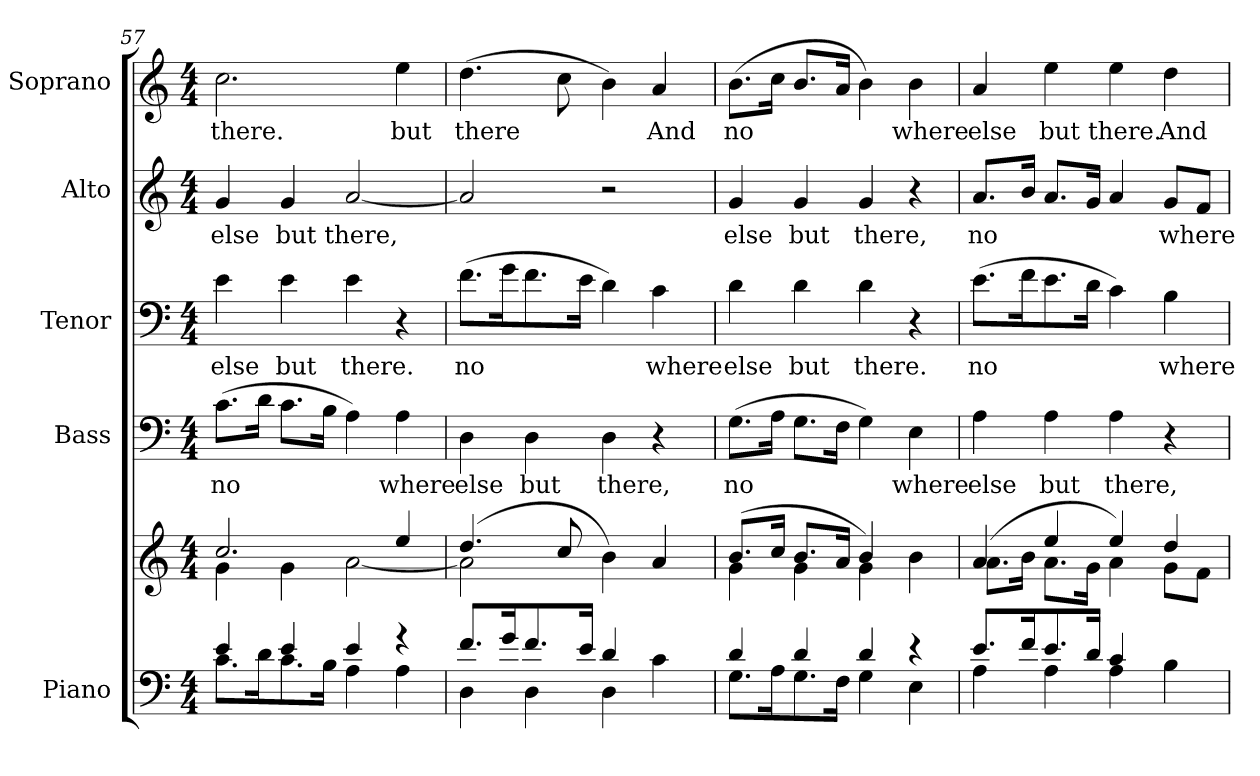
**kern	**kern	**kern	**text	**kern	**text	**kern	**text	**kern	**text
*part5	*part5	*part4	*part4	*part3	*part3	*part2	*part2	*part1	*part1
*staff6	*staff5	*staff4	*staff4	*staff3	*staff3	*staff2	*staff2	*staff1	*staff1
*I"Piano	*	*I"Bass	*	*I"Tenor	*	*I"Alto	*	*I"Soprano	*
*I'Pno.	*	*I'B.	*	*I'T.	*	*I'A.	*	*I'S.	*
!!LO:PB:g=z
*clefF4	*clefG2	*clefF4	*	*clefF4	*	*clefG2	*	*clefG2	*
*k[]	*k[]	*k[]	*	*k[]	*	*k[]	*	*k[]	*
*C:	*C:	*C:	*	*C:	*	*C:	*	*C:	*
*M4/4	*M4/4	*M4/4	*	*M4/4	*	*M4/4	*	*M4/4	*
=57	=57	=57	=57	=57	=57	=57	=57	=57	=57
*^	*^	*	*	*	*	*	*	*	*
!	!	!	!	!	!LO:LY:b:color=#000000	!	!	!	!	!	!
!	!	!	!	!	!	!	!LO:LY:b:color=#000000	!	!	!	!
!	!	!	!	!	!	!	!	!	!LO:LY:b:color=#000000	!	!
!	!	!	!	!	!	!	!	!	!	!	!LO:LY:b:color=#000000
4ei/	8.ci\L	2.cci/	4gi\	(8.ci\L	no	4ei\	else	4gi/	else	2.cci\	there.
.	16di\K	.	.	16di\Jk	.	.	.	.	.	.	.
!	!	!	!	!	!	!	!LO:LY:b:color=#000000	!	!	!	!
!	!	!	!	!	!	!	!	!	!LO:LY:b:color=#000000	!	!
4ei/	8.ci\	.	4gi\	8.ci\L	.	4ei\	but	4gi/	but	.	.
.	16Bi\Jk	.	.	16Bi\Jk	.	.	.	.	.	.	.
!	!	!	!	!	!	!	!LO:LY:b:color=#000000	!	!	!	!
!	!	!	!	!	!	!	!	!	!LO:LY:b:color=#000000	!	!
4ei/	4Ai\	.	[<2ai\	4Ai\)	.	4ei\	there.	[<2ai/	there,	.	.
!	!	!	!	!	!LO:LY:b:color=#000000	!	!	!	!	!	!
!	!	!	!	!	!	!	!	!	!	!	!LO:LY:b:color=#000000
4r	4Ai\	4eei/	.	4Ai\	where	4r	.	.	.	4eei\	but
=58	=58	=58	=58	=58	=58	=58	=58	=58	=58	=58	=58
!	!	!	!	!	!LO:LY:b:color=#000000	!	!	!	!	!	!
!	!	!	!	!	!	!	!LO:LY:b:color=#000000	!	!	!	!
!	!	!	!	!	!	!	!	!	!	!	!LO:LY:b:color=#000000
8.fi/L	4Di\	(4.ddi/	2ai\]	4Di\	else	(8.fi\L	no	2ai/]	.	(4.ddi\	there
16gi/K	.	.	.	.	.	16gi\K	.	.	.	.	.
!	!	!	!	!	!LO:LY:b:color=#000000	!	!	!	!	!	!
8.fi/	4Di\	.	.	4Di\	but	8.fi\	.	.	.	.	.
.	.	8cci/	.	.	.	.	.	.	.	8cci\	.
16ei/Jk	.	.	.	.	.	16ei\Jk	.	.	.	.	.
!	!	!	!	!	!LO:LY:b:color=#000000	!	!	!	!	!	!
4di/	4Di\	4bi\)	2ryy	4Di\	there,	4di\)	.	2r	.	4bi\)	.
!	!	!	!	!	!	!	!LO:LY:b:color=#000000	!	!	!	!
!	!	!	!	!	!	!	!	!	!	!	!LO:LY:b:color=#000000
4ci\	4ryy	4ai/	.	4r	.	4ci\	where	.	.	4ai/	And
=59	=59	=59	=59	=59	=59	=59	=59	=59	=59	=59	=59
!	!	!	!	!	!LO:LY:b:color=#000000	!	!	!	!	!	!
!	!	!	!	!	!	!	!LO:LY:b:color=#000000	!	!	!	!
!	!	!	!	!	!	!	!	!	!LO:LY:b:color=#000000	!	!
!	!	!	!	!	!	!	!	!	!	!	!LO:LY:b:color=#000000
4di/	8.Gi\L	(8.bi/L	4gi\	(8.Gi\L	no	4di\	else	4gi/	else	(8.bi\L	no
.	16Ai\K	16cci/Jk	.	16Ai\Jk	.	.	.	.	.	16cci\Jk	.
!	!	!	!	!	!	!	!LO:LY:b:color=#000000	!	!	!	!
!	!	!	!	!	!	!	!	!	!LO:LY:b:color=#000000	!	!
4di/	8.Gi\	8.bi/L	4gi\	8.Gi\L	.	4di\	but	4gi/	but	8.bi/L	.
.	16Fi\Jk	16ai/Jk	.	16Fi\Jk	.	.	.	.	.	16ai/Jk	.
!	!	!	!	!	!	!	!LO:LY:b:color=#000000	!	!	!	!
!	!	!	!	!	!	!	!	!	!LO:LY:b:color=#000000	!	!
4di/	4Gi\	4bi/)	4gi\	4Gi\)	.	4di\	there.	4gi/	there,	4bi\)	.
!	!	!	!	!	!LO:LY:b:color=#000000	!	!	!	!	!	!
!	!	!	!	!	!	!	!	!	!	!	!LO:LY:b:color=#000000
4r	4Ei\	4bi\	4ryy	4Ei\	where	4r	.	4r	.	4bi\	where
=60	=60	=60	=60	=60	=60	=60	=60	=60	=60	=60	=60
!	!	!	!	!	!LO:LY:b:color=#000000	!	!	!	!	!	!
!	!	!	!	!	!	!	!LO:LY:b:color=#000000	!	!	!	!
!	!	!	!	!	!	!	!	!	!LO:LY:b:color=#000000	!	!
!	!	!	!	!	!	!	!	!	!	!	!LO:LY:b:color=#000000
8.ei/L	4Ai\	(4ai/	8.ai\L	4Ai\	else	(8.ei\L	no	8.ai/L	no	4ai/	else
16fi/K	.	.	16bi\Jk	.	.	16fi\K	.	16bi/Jk	.	.	.
!	!	!	!	!	!LO:LY:b:color=#000000	!	!	!	!	!	!
!	!	!	!	!	!	!	!	!	!	!	!LO:LY:b:color=#000000
8.ei/	4Ai\	4eei/	8.ai\L	4Ai\	but	8.ei\	.	8.ai/L	.	4eei\	but
16di/Jk	.	.	16gi\Jk	.	.	16di\Jk	.	16gi/Jk	.	.	.
!	!	!	!	!	!LO:LY:b:color=#000000	!	!	!	!	!	!
!	!	!	!	!	!	!	!	!	!	!	!LO:LY:b:color=#000000
4ci/	4Ai\	4eei/)	4ai\	4Ai\	there,	4ci\)	.	4ai/	.	4eei\	there.
!	!	!	!	!	!	!	!LO:LY:b:color=#000000	!	!	!	!
!	!	!	!	!	!	!	!	!	!LO:LY:b:color=#000000	!	!
!	!	!	!	!	!	!	!	!	!	!	!LO:LY:b:color=#000000
4Bi\	4ryy	4ddi/	8gi\L	4r	.	4Bi\	where	8gi/L	where	4ddi\	And
.	.	.	8fi\J	.	.	.	.	8fi/J	.	.	.
*v	*v	*	*	*	*	*	*	*	*	*	*
*	*v	*v	*	*	*	*	*	*	*	*
=	=	=	=	=	=	=	=	=	=
*-	*-	*-	*-	*-	*-	*-	*-	*-	*-
